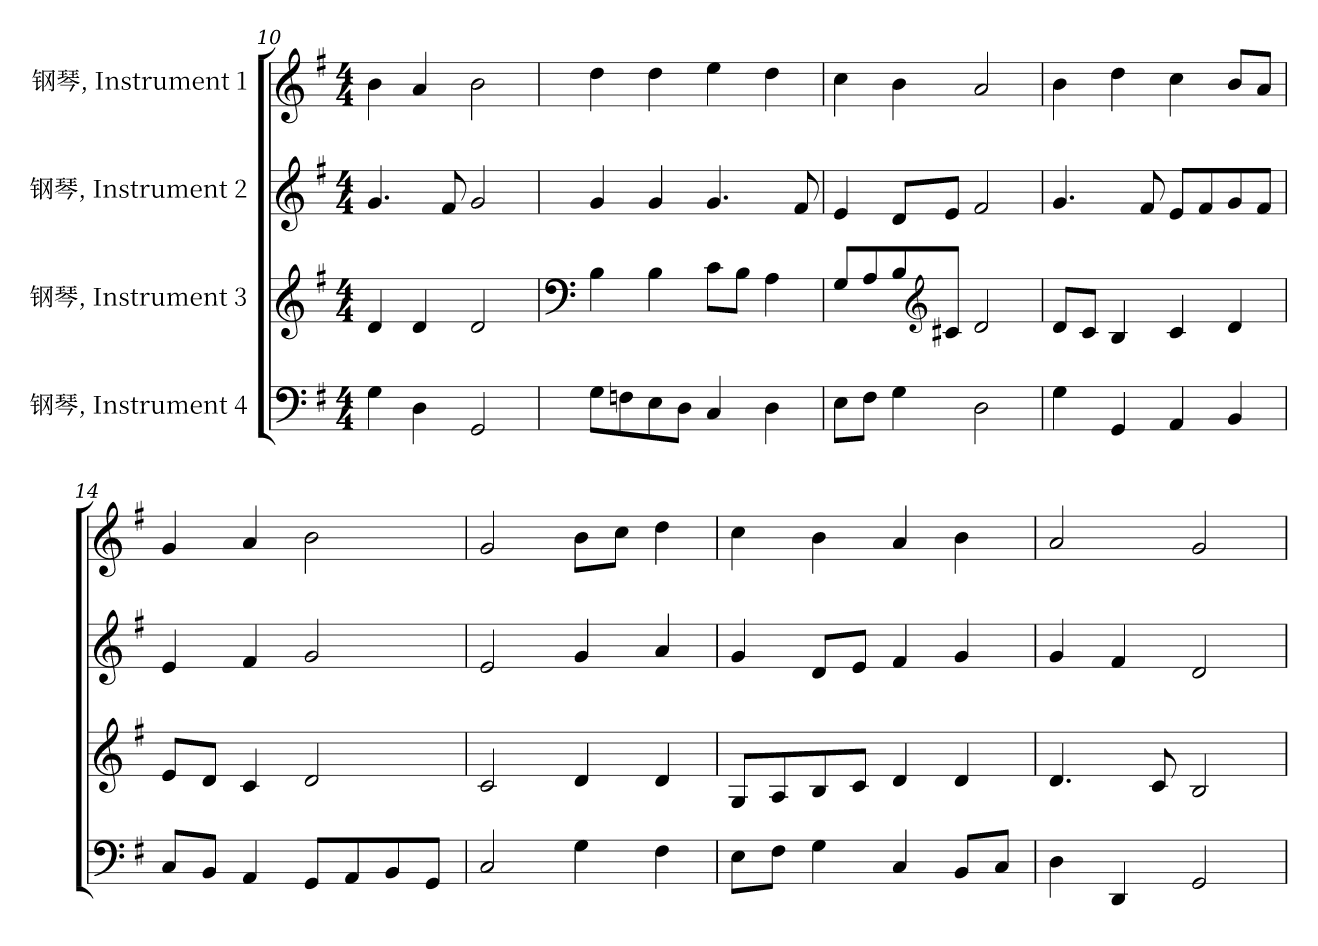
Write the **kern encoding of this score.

**kern	**kern	**kern	**kern
*part4	*part3	*part2	*part1
*staff4	*staff3	*staff2	*staff1
*I"钢琴, Instrument 4	*I"钢琴, Instrument 3	*I"钢琴, Instrument 2	*I"钢琴, Instrument 1
*clefF4	*clefG2	*clefG2	*clefG2
*k[f#]	*k[f#]	*k[f#]	*k[f#]
*M4/4	*M4/4	*M4/4	*M4/4
=10	=10	=10	=10
4G\	4d/	4.g/	4b\
4D\	4d/	.	4a/
.	.	8f#/	.
2GG/	2d/	2g/	2b\
!!LO:LB:g=z
=11	=11	=11	=11
*	*clefF4	*	*
8G\L	4B\	4g/	4dd\
8Fn\	.	.	.
8E\	4B\	4g/	4dd\
8D\J	.	.	.
4C/	8c\L	4.g/	4ee\
.	8B\J	.	.
4D\	4A\	.	4dd\
.	.	8f#/	.
=12	=12	=12	=12
8E\L	8G/L	4e/	4cc\
8F#\J	8A/	.	.
4G\	8B/	8d/L	4b\
*	*clefG2	*	*
.	8c#X/J	8e/J	.
2D\	2d/	2f#/	2a/
=13	=13	=13	=13
4G\	8d/L	4.g/	4b\
.	8c/J	.	.
4GG/	4B/	.	4dd\
.	.	8f#/	.
4AA/	4c/	8e/L	4cc\
.	.	8f#/	.
4BB/	4d/	8g/	8b/L
.	.	8f#/J	8a/J
=14	=14	=14	=14
8C/L	8e/L	4e/	4g/
8BB/J	8d/J	.	.
4AA/	4c/	4f#/	4a/
8GG/L	2d/	2g/	2b\
8AA/	.	.	.
8BB/	.	.	.
8GG/J	.	.	.
=15	=15	=15	=15
2C/	2c/	2e/	2g/
4G\	4d/	4g/	8b\L
.	.	.	8cc\J
4F#\	4d/	4a/	4dd\
!!LO:PB:g=z
=16	=16	=16	=16
8E\L	8G/L	4g/	4cc\
8F#\J	8A/	.	.
4G\	8B/	8d/L	4b\
.	8c/J	8e/J	.
4C/	4d/	4f#/	4a/
8BB/L	4d/	4g/	4b\
8C/J	.	.	.
=17	=17	=17	=17
4D\	4.d/	4g/	2a/
4DD/	.	4f#/	.
.	8c/	.	.
2GG/	2B/	2d/	2g/
=	=	=	=
*-	*-	*-	*-
